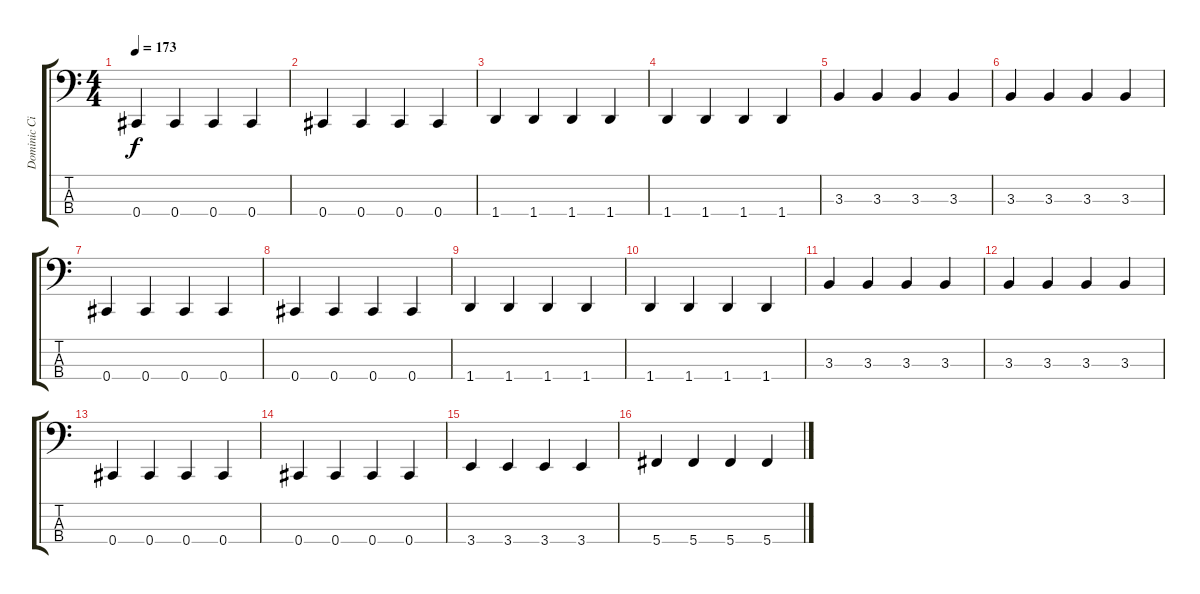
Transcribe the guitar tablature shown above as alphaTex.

\track ("Dominic Cifarelli" "Dominic Ci") {instrument electricbassfinger}
\staff {score tabs}
\tuning (Gb2 Db2 Ab1 Db1) {hide}
\ts (4 4)
\tempo 173
\clef f4
\ks c
0.4.4{dy f} 0.4.4 0.4.4 0.4.4 |
0.4.4 0.4.4 0.4.4 0.4.4 |
1.4.4 1.4.4 1.4.4 1.4.4 |
1.4.4 1.4.4 1.4.4 1.4.4 |
3.3.4 3.3.4 3.3.4 3.3.4 |
3.3.4 3.3.4 3.3.4 3.3.4 |
0.4.4 0.4.4 0.4.4 0.4.4 |
0.4.4 0.4.4 0.4.4 0.4.4 |
1.4.4 1.4.4 1.4.4 1.4.4 |
1.4.4 1.4.4 1.4.4 1.4.4 |
3.3.4 3.3.4 3.3.4 3.3.4 |
3.3.4 3.3.4 3.3.4 3.3.4 |
0.4.4 0.4.4 0.4.4 0.4.4 |
0.4.4 0.4.4 0.4.4 0.4.4 |
3.4.4 3.4.4 3.4.4 3.4.4 |
5.4.4 5.4.4 5.4.4 5.4.4
